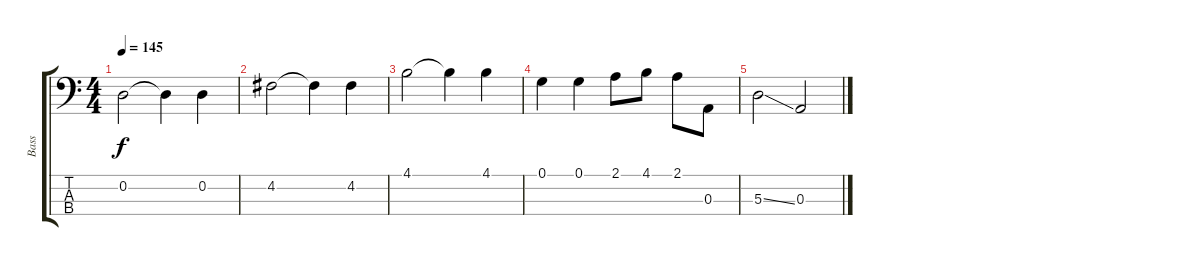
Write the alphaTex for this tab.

\track ("Bass" "Bass") {instrument electricbassfinger}
\staff {score tabs}
\tuning (G2 D2 A1 E1) {hide}
\ts (4 4)
\tempo 145
\clef f4
\ks c
0.2.2{dy f} 0.2{t}.4 0.2.4 |
4.2.2 4.2{t}.4 4.2.4 |
4.1.2 4.1{t}.4 4.1.4 |
0.1.4 0.1.4 2.1.8 4.1.8 2.1.8 0.3.8 |
5.3{ss}.2 0.3.2
